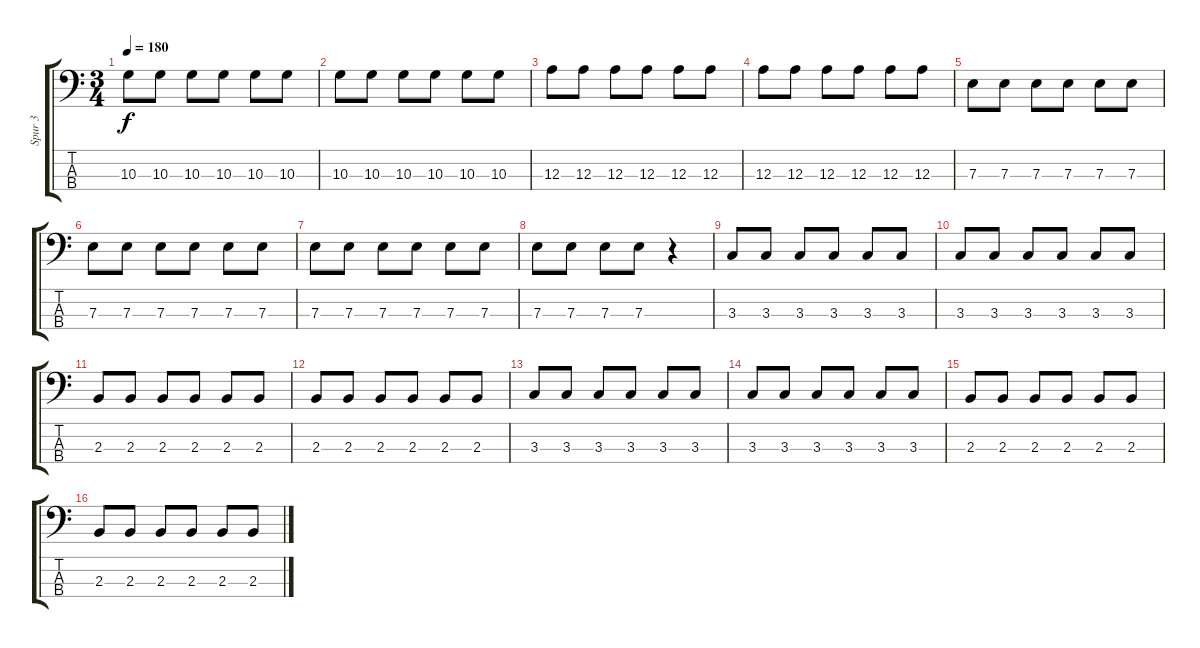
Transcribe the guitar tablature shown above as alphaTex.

\track ("Spur 3" "Spur 3") {instrument electricbassfinger}
\staff {score tabs}
\tuning (G2 D2 A1 E1) {hide}
\ts (3 4)
\tempo 180
\clef f4
\ks c
10.3.8{dy f} 10.3.8 10.3.8 10.3.8 10.3.8 10.3.8 |
10.3.8 10.3.8 10.3.8 10.3.8 10.3.8 10.3.8 |
12.3.8 12.3.8 12.3.8 12.3.8 12.3.8 12.3.8 |
12.3.8 12.3.8 12.3.8 12.3.8 12.3.8 12.3.8 |
7.3.8 7.3.8 7.3.8 7.3.8 7.3.8 7.3.8 |
7.3.8 7.3.8 7.3.8 7.3.8 7.3.8 7.3.8 |
7.3.8 7.3.8 7.3.8 7.3.8 7.3.8 7.3.8 |
7.3.8 7.3.8 7.3.8 7.3.8 r.4 |
3.3.8 3.3.8 3.3.8 3.3.8 3.3.8 3.3.8 |
3.3.8 3.3.8 3.3.8 3.3.8 3.3.8 3.3.8 |
2.3.8 2.3.8 2.3.8 2.3.8 2.3.8 2.3.8 |
2.3.8 2.3.8 2.3.8 2.3.8 2.3.8 2.3.8 |
3.3.8 3.3.8 3.3.8 3.3.8 3.3.8 3.3.8 |
3.3.8 3.3.8 3.3.8 3.3.8 3.3.8 3.3.8 |
2.3.8 2.3.8 2.3.8 2.3.8 2.3.8 2.3.8 |
2.3.8 2.3.8 2.3.8 2.3.8 2.3.8 2.3.8
